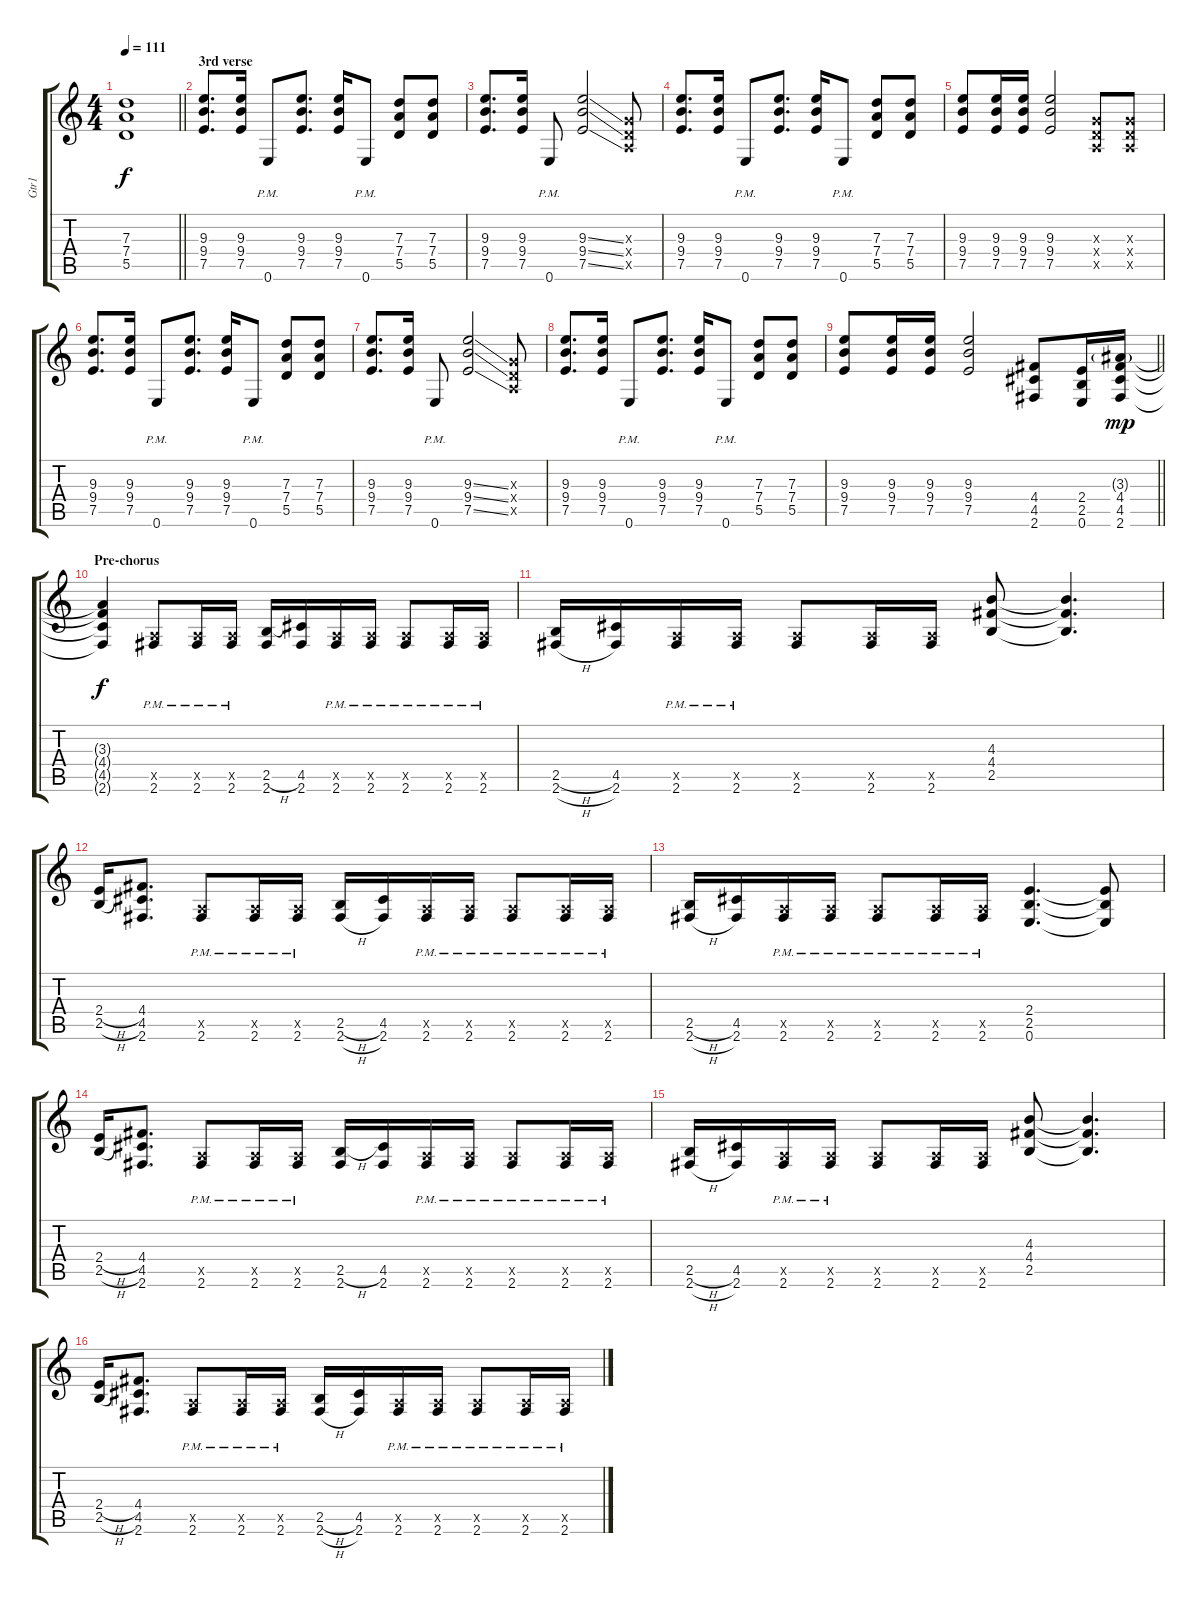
\track ("Gtr1" "Gtr1") {instrument distortionguitar}
\staff {score tabs}
\tuning (E4 B3 G3 D3 A2 E2) {hide}
\ts (4 4)
\tempo 111
\clef g2
\barLineRight lightlight
\ks c
(7.3{t} 7.4{t} 5.5{t}).1{dy f} |
\section ("" "3rd verse")
(9.3 9.4 7.5).8{d} (9.3 9.4 7.5).16 0.6{pm}.8 (9.3 9.4 7.5).8{d} (9.3 9.4 7.5).16 0.6{pm}.8 (7.3 7.4 5.5).8 (7.3 7.4 5.5).8 |
(9.3 9.4 7.5).8{d} (9.3 9.4 7.5).16 0.6{pm}.8 (9.3{ss} 9.4{ss} 7.5{ss}).2 (0.3{x} 0.4{x} 0.5{x}).8 |
(9.3 9.4 7.5).8{d} (9.3 9.4 7.5).16 0.6{pm}.8 (9.3 9.4 7.5).8{d} (9.3 9.4 7.5).16 0.6{pm}.8 (7.3 7.4 5.5).8 (7.3 7.4 5.5).8 |
(9.3 9.4 7.5).8 (9.3 9.4 7.5).16 (9.3 9.4 7.5).16 (9.3 9.4 7.5).2 (0.3{x} 0.4{x} 0.5{x}).8 (0.3{x} 0.4{x} 0.5{x}).8 |
(9.3 9.4 7.5).8{d} (9.3 9.4 7.5).16 0.6{pm}.8 (9.3 9.4 7.5).8{d} (9.3 9.4 7.5).16 0.6{pm}.8 (7.3 7.4 5.5).8 (7.3 7.4 5.5).8 |
(9.3 9.4 7.5).8{d} (9.3 9.4 7.5).16 0.6{pm}.8 (9.3{ss} 9.4{ss} 7.5{ss}).2 (0.3{x} 0.4{x} 0.5{x}).8 |
(9.3 9.4 7.5).8{d} (9.3 9.4 7.5).16 0.6{pm}.8 (9.3 9.4 7.5).8{d} (9.3 9.4 7.5).16 0.6{pm}.8 (7.3 7.4 5.5).8 (7.3 7.4 5.5).8 |
\barLineRight lightlight
(9.3 9.4 7.5).8 (9.3 9.4 7.5).16 (9.3 9.4 7.5).16 (9.3 9.4 7.5).2 (4.4 4.5 2.6).8 (2.4 2.5 0.6).16 (3.3{g} 4.4 4.5 2.6).16{dy mp} |
\section ("" "Pre-chorus")
(3.3{t} 4.4{t} 4.5{t} 2.6{t}).4{dy f} (0.5{x} 2.6{pm}).8 (0.5{x} 2.6{pm}).16 (0.5{x} 2.6{pm}).16 (2.5{h} 2.6).16 (4.5 2.6).16 (0.5{x} 2.6{pm}).16 (0.5{x} 2.6{pm}).16 (0.5{x} 2.6{pm}).8 (0.5{x} 2.6{pm}).16 (0.5{x} 2.6{pm}).16 |
(2.5{h} 2.6{h}).16 (4.5 2.6).16 (0.5{x} 2.6{pm}).16 (0.5{x} 2.6{pm}).16 (0.5{x} 2.6).8 (0.5{x} 2.6).16 (0.5{x} 2.6).16 (4.3 4.4 2.5).8 (4.3{t} 4.4{t} 2.5{t}).4{d} |
(2.4{h} 2.5{h}).16 (4.4 4.5 2.6).8{d} (0.5{x} 2.6{pm}).8 (0.5{x} 2.6{pm}).16 (0.5{x} 2.6{pm}).16 (2.5{h} 2.6{h}).16 (4.5 2.6).16 (0.5{x} 2.6{pm}).16 (0.5{x} 2.6{pm}).16 (0.5{x} 2.6{pm}).8 (0.5{x} 2.6{pm}).16 (0.5{x} 2.6{pm}).16 |
(2.5{h} 2.6{h}).16 (4.5 2.6).16 (0.5{x} 2.6{pm}).16 (0.5{x} 2.6{pm}).16 (0.5{x} 2.6{pm}).8 (0.5{x} 2.6{pm}).16 (0.5{x} 2.6{pm}).16 (2.4 2.5 0.6).4{d} (2.4{t} 2.5{t} 0.6{t}).8 |
(2.4{h} 2.5{h}).16 (4.4 4.5 2.6).8{d} (0.5{x} 2.6{pm}).8 (0.5{x} 2.6{pm}).16 (0.5{x} 2.6{pm}).16 (2.5{h} 2.6).16 (4.5 2.6).16 (0.5{x} 2.6{pm}).16 (0.5{x} 2.6{pm}).16 (0.5{x} 2.6{pm}).8 (0.5{x} 2.6{pm}).16 (0.5{x} 2.6{pm}).16 |
(2.5{h} 2.6{h}).16 (4.5 2.6).16 (0.5{x} 2.6{pm}).16 (0.5{x} 2.6{pm}).16 (0.5{x} 2.6).8 (0.5{x} 2.6).16 (0.5{x} 2.6).16 (4.3 4.4 2.5).8 (4.3{t} 4.4{t} 2.5{t}).4{d} |
(2.4{h} 2.5{h}).16 (4.4 4.5 2.6).8{d} (0.5{x} 2.6{pm}).8 (0.5{x} 2.6{pm}).16 (0.5{x} 2.6{pm}).16 (2.5{h} 2.6{h}).16 (4.5 2.6).16 (0.5{x} 2.6{pm}).16 (0.5{x} 2.6{pm}).16 (0.5{x} 2.6{pm}).8 (0.5{x} 2.6{pm}).16 (0.5{x} 2.6{pm}).16
